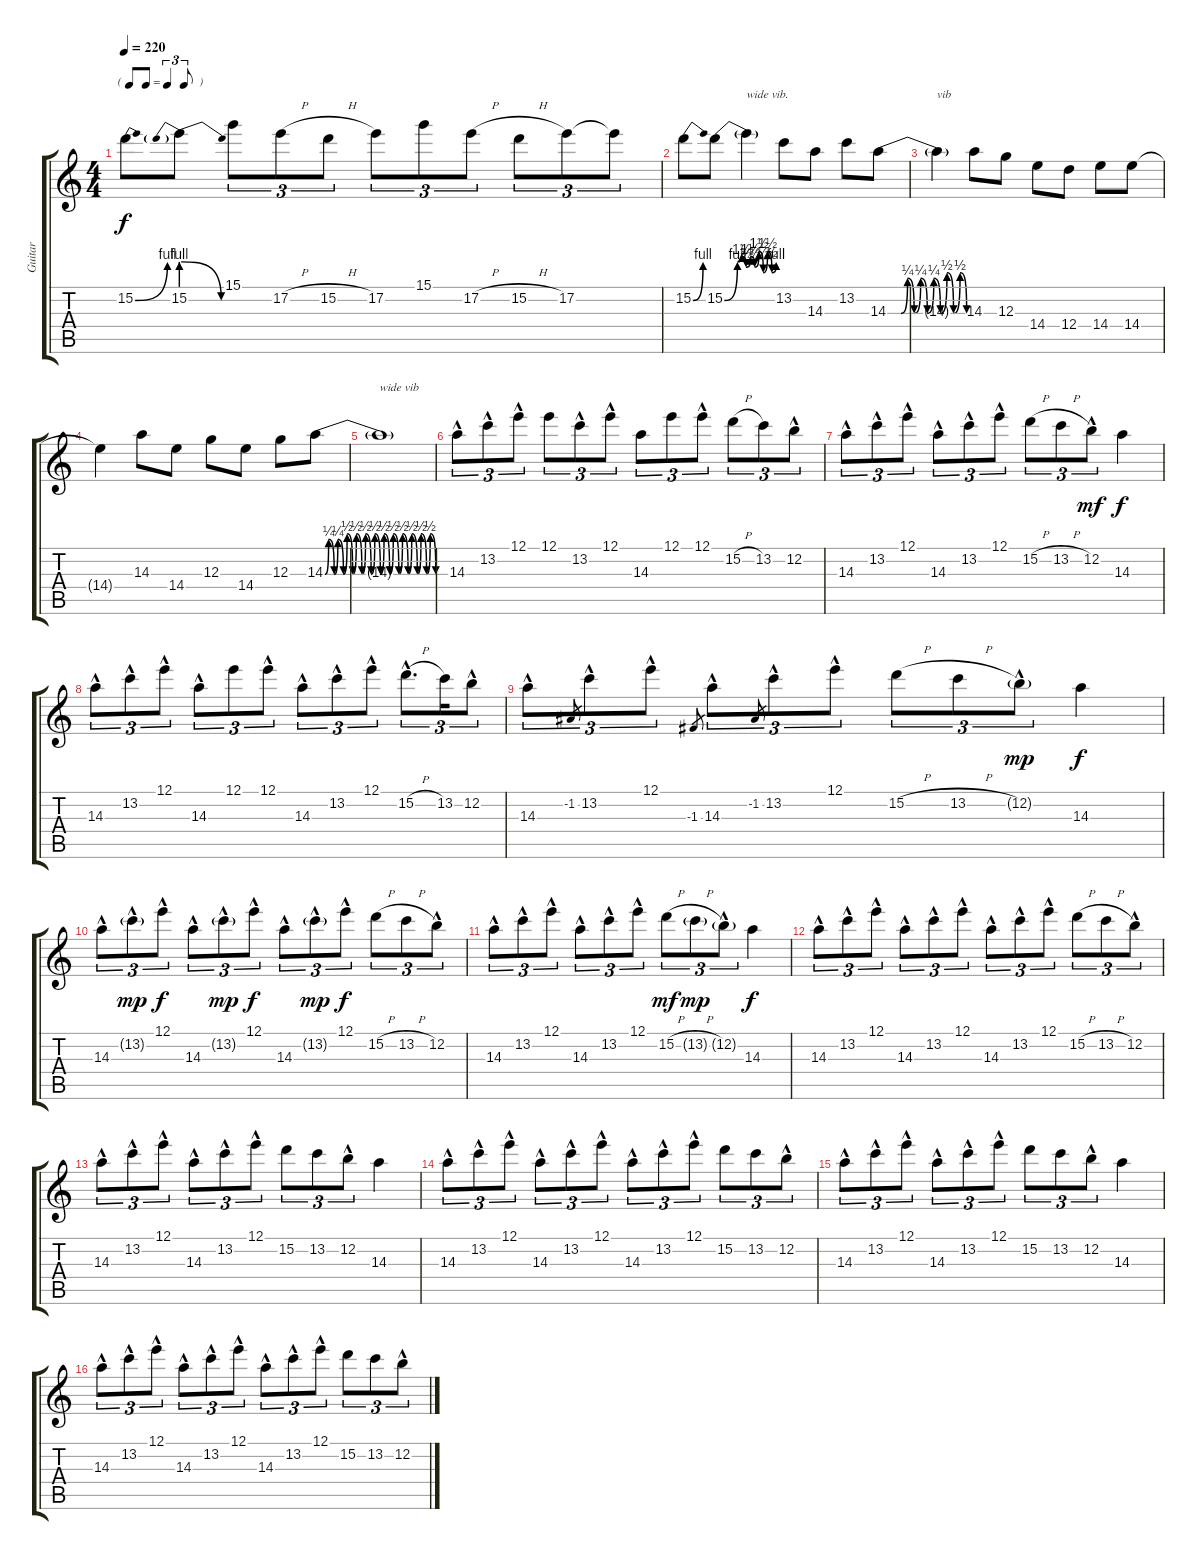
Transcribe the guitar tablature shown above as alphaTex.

\track ("Guitar" "Guitar") {instrument overdrivenguitar}
\staff {score tabs}
\tuning (E4 B3 G3 D3 A2 E2) {hide}
\ts (4 4)
\tf triplet8th
\tempo 220
\clef g2
\ks c
15.2{be (bend 0 0 60 4)}.8{dy f} 15.2{be (prebendrelease 0 4 60 0)}.8 15.1.8{tu (3 2)} 17.2{h}.8{tu (3 2)} 15.2{h}.8{tu (3 2)} 17.2.8{tu (3 2)} 15.1.8{tu (3 2)} 17.2{h}.8{tu (3 2)} 15.2{h}.8{tu (3 2)} 17.2.8{tu (3 2)} 17.2{t}.8{tu (3 2)} |
15.2{be (bend 0 0 60 4)}.8 15.2{be (custom 0 0 15 4 20 5 25 3 30 5 35 3 40 6 45 2 50 6 55 2 60 4)}.8 15.2{t}.4{txt "wide vib."} 13.2.8 14.3.8 13.2.8 14.3{be (custom 0 0 10 0 15 1 20 0 25 1 30 0 35 1 40 0 45 2 50 0 55 2 60 0)}.8 |
14.3{t}.4{txt "vib"} 14.3.8 12.3.8 14.4.8 12.4.8 14.4.8 14.4.8 |
14.4{t}.4 14.3.8 14.4.8 12.3.8 14.4.8 12.3.8 14.3{be (custom 0 0 2 1 5 0 7 1 10 0 12 2 15 0 17 2 20 0 22 2 25 0 27 2 30 0 32 2 35 0 37 2 40 0 42 2 45 0 47 2 50 0 52 2 55 0 57 2 60 0)}.8 |
14.3{t}.1{txt "wide vib"} |
14.3{hac}.8{tu (3 2)} 13.2{hac}.8{tu (3 2)} 12.1{hac}.8{tu (3 2)} 12.1.8{tu (3 2)} 13.2{hac}.8{tu (3 2)} 12.1{hac}.8{tu (3 2)} 14.3.8{tu (3 2)} 12.1.8{tu (3 2)} 12.1{hac}.8{tu (3 2)} 15.2{h}.8{tu (3 2)} 13.2.8{tu (3 2)} 12.2{hac}.8{tu (3 2)} |
14.3{hac}.8{tu (3 2)} 13.2{hac}.8{tu (3 2)} 12.1{hac}.8{tu (3 2)} 14.3{hac}.8{tu (3 2)} 13.2{hac}.8{tu (3 2)} 12.1{hac}.8{tu (3 2)} 15.2{h}.8{tu (3 2)} 13.2{h}.8{tu (3 2)} 12.2{hac}.8{tu (3 2) dy mf} 14.3.4{dy f} |
14.3{hac}.8{tu (3 2)} 13.2{hac}.8{tu (3 2)} 12.1{hac}.8{tu (3 2)} 14.3{hac}.8{tu (3 2)} 12.1.8{tu (3 2)} 12.1{hac}.8{tu (3 2)} 14.3{hac}.8{tu (3 2)} 13.2{hac}.8{tu (3 2)} 12.1{hac}.8{tu (3 2)} 15.2{h hac}.8{d tu (3 2)} 13.2.16{tu (3 2)} 12.2{hac}.8{tu (3 2)} |
14.3{hac}.8{tu (3 2)} -1.2.8{gr} 13.2{hac}.8{tu (3 2)} 12.1{hac}.8{tu (3 2)} -1.3.8{gr} 14.3{hac}.8{tu (3 2)} -1.2.8{gr} 13.2{hac}.8{tu (3 2)} 12.1{hac}.8{tu (3 2)} 15.2{h}.8{tu (3 2)} 13.2{h}.8{tu (3 2)} 12.2{g hac}.8{tu (3 2) dy mp} 14.3.4{dy f} |
14.3{hac}.8{tu (3 2)} 13.2{g hac}.8{tu (3 2) dy mp} 12.1{hac}.8{tu (3 2) dy f} 14.3{hac}.8{tu (3 2)} 13.2{g hac}.8{tu (3 2) dy mp} 12.1{hac}.8{tu (3 2) dy f} 14.3{hac}.8{tu (3 2)} 13.2{g hac}.8{tu (3 2) dy mp} 12.1{hac}.8{tu (3 2) dy f} 15.2{h}.8{tu (3 2)} 13.2{h}.8{tu (3 2)} 12.2{hac}.8{tu (3 2)} |
14.3{hac}.8{tu (3 2)} 13.2{hac}.8{tu (3 2)} 12.1{hac}.8{tu (3 2)} 14.3{hac}.8{tu (3 2)} 13.2{hac}.8{tu (3 2)} 12.1{hac}.8{tu (3 2)} 15.2{h}.8{tu (3 2) dy mf} 13.2{h g}.8{tu (3 2) dy mp} 12.2{g hac}.8{tu (3 2)} 14.3.4{dy f} |
14.3{hac}.8{tu (3 2)} 13.2{hac}.8{tu (3 2)} 12.1{hac}.8{tu (3 2)} 14.3{hac}.8{tu (3 2)} 13.2{hac}.8{tu (3 2)} 12.1{hac}.8{tu (3 2)} 14.3{hac}.8{tu (3 2)} 13.2{hac}.8{tu (3 2)} 12.1{hac}.8{tu (3 2)} 15.2{h}.8{tu (3 2)} 13.2{h}.8{tu (3 2)} 12.2{hac}.8{tu (3 2)} |
14.3{hac}.8{tu (3 2)} 13.2{hac}.8{tu (3 2)} 12.1{hac}.8{tu (3 2)} 14.3{hac}.8{tu (3 2)} 13.2{hac}.8{tu (3 2)} 12.1{hac}.8{tu (3 2)} 15.2.8{tu (3 2)} 13.2.8{tu (3 2)} 12.2{hac}.8{tu (3 2)} 14.3.4 |
14.3{hac}.8{tu (3 2)} 13.2{hac}.8{tu (3 2)} 12.1{hac}.8{tu (3 2)} 14.3{hac}.8{tu (3 2)} 13.2{hac}.8{tu (3 2)} 12.1{hac}.8{tu (3 2)} 14.3{hac}.8{tu (3 2)} 13.2{hac}.8{tu (3 2)} 12.1{hac}.8{tu (3 2)} 15.2.8{tu (3 2)} 13.2.8{tu (3 2)} 12.2{hac}.8{tu (3 2)} |
14.3{hac}.8{tu (3 2)} 13.2{hac}.8{tu (3 2)} 12.1{hac}.8{tu (3 2)} 14.3{hac}.8{tu (3 2)} 13.2{hac}.8{tu (3 2)} 12.1{hac}.8{tu (3 2)} 15.2.8{tu (3 2)} 13.2.8{tu (3 2)} 12.2{hac}.8{tu (3 2)} 14.3.4 |
14.3{hac}.8{tu (3 2)} 13.2{hac}.8{tu (3 2)} 12.1{hac}.8{tu (3 2)} 14.3{hac}.8{tu (3 2)} 13.2{hac}.8{tu (3 2)} 12.1{hac}.8{tu (3 2)} 14.3{hac}.8{tu (3 2)} 13.2{hac}.8{tu (3 2)} 12.1{hac}.8{tu (3 2)} 15.2.8{tu (3 2)} 13.2.8{tu (3 2)} 12.2{hac}.8{tu (3 2)}
